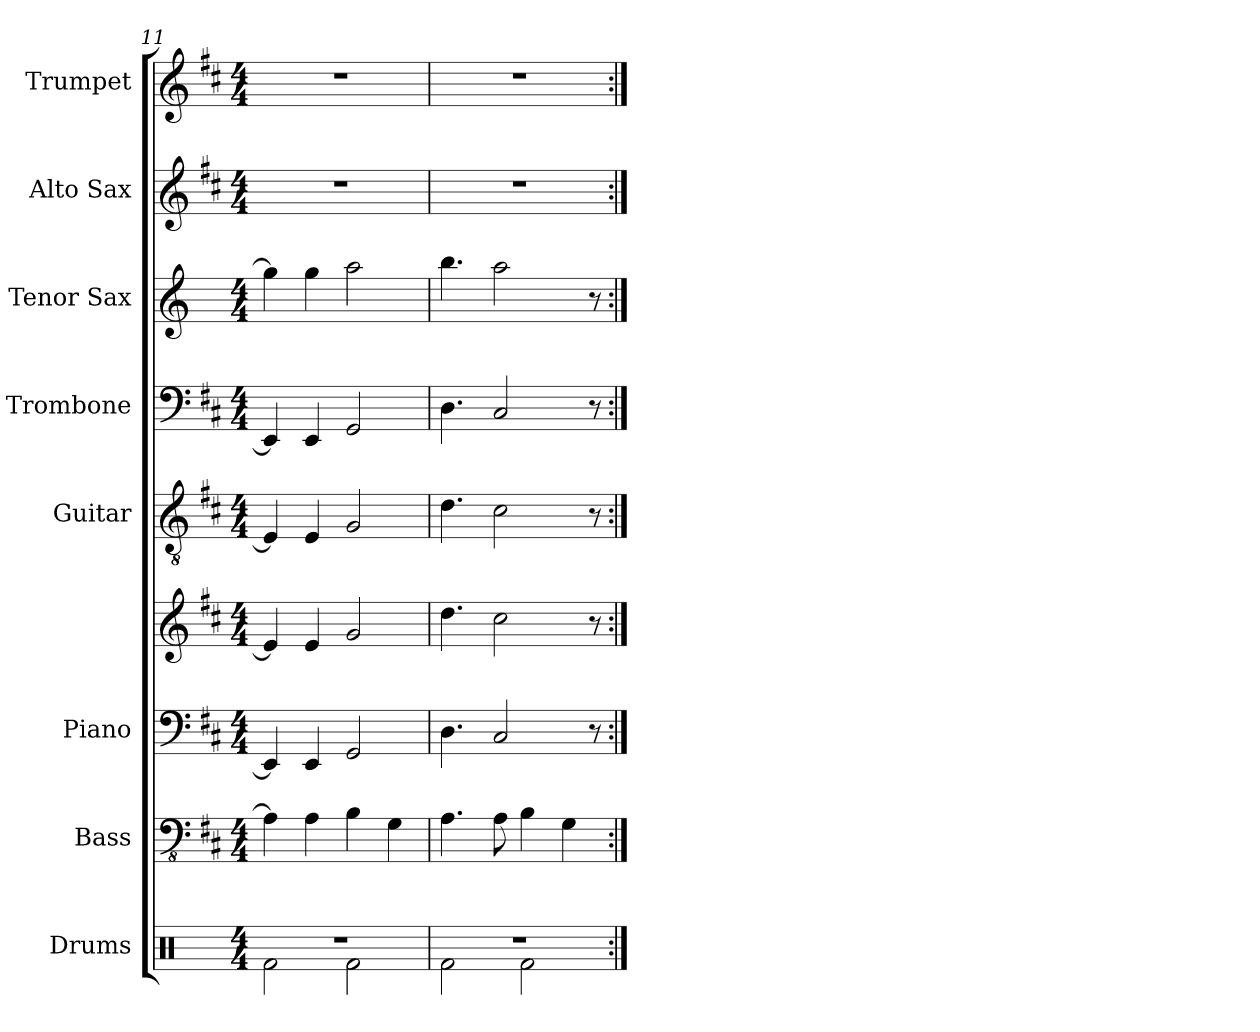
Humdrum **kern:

**kern	**kern	**kern	**kern	**kern	**kern	**kern	**kern	**kern
*part8	*part7	*part6	*part6	*part5	*part4	*part3	*part2	*part1
*staff9	*staff8	*staff7	*staff6	*staff5	*staff4	*staff3	*staff2	*staff1
*I"Drums	*I"Bass	*I"Piano	*	*I"Guitar	*I"Trombone	*I"Tenor Sax	*I"Alto Sax	*I"Trumpet
*I'Drums	*I'Bass	*I'Piano	*	*I'Gtr.	*I'Tbn.	*I'Tenor	*I'Alto	*I'Tpt.
*clefX	*clefFv4	*clefF4	*clefG2	*clefGv2	*clefF4	*clefG2	*clefG2	*clefG2
*	*	*	*	*	*	*ITrd8c14	*ITrd5c9	*ITrd1c2
*k[]	*k[f#c#]	*k[f#c#]	*k[f#c#]	*k[f#c#]	*k[f#c#]	*k[]	*k[b-]	*k[]
*M4/4	*M4/4	*M4/4	*M4/4	*M4/4	*M4/4	*M4/4	*M4/4	*M4/4
=11	=11	=11	=11	=11	=11	=11	=11	=11
*^	*	*	*	*	*	*	*	*
1r	2Rf\	4AA\]	4EE/]	4e/]	4E/]	4EE/]	4g\]	1r	1r
.	.	4AA\	4EE/	4e/	4E/	4EE/	4g\	.	.
.	2Rf\	4BB\	2GG/	2g/	2G/	2GG/	2a\	.	.
.	.	4GG\	.	.	.	.	.	.	.
=12	=12	=12	=12	=12	=12	=12	=12	=12	=12
1r	2Rf\	4.AA\	4.D\	4.dd\	4.d\	4.D\	4.b\	1r	1r
.	.	8AA\	2C#/	2cc#\	2c#\	2C#/	2a\	.	.
.	2Rf\	4BB\	.	.	.	.	.	.	.
.	.	4GG\	.	.	.	.	.	.	.
.	.	.	8r	8r	8r	8r	8r	.	.
*v	*v	*	*	*	*	*	*	*	*
=:|!	=:|!	=:|!	=:|!	=:|!	=:|!	=:|!	=:|!	=:|!
*-	*-	*-	*-	*-	*-	*-	*-	*-
